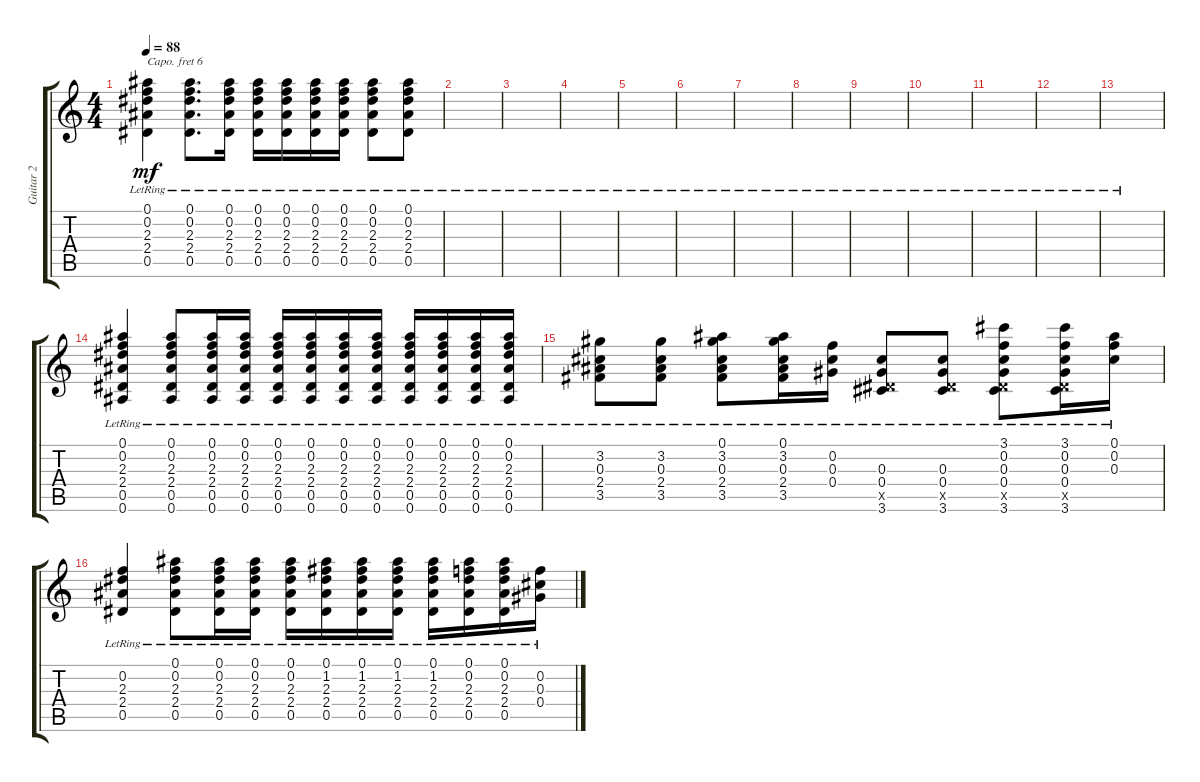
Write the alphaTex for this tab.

\track ("Guitar 2" "Guitar 2") {instrument acousticguitarsteel}
\staff {score tabs}
\capo 6
\tuning (E4 B3 G3 D3 A2 E2) {hide}
\ts (4 4)
\tempo 88
\clef g2
\ks c
(0.1{lr} 0.2{lr} 2.3{lr} 2.4{lr} 0.5{lr}).4{dy mf} (0.1{lr} 0.2{lr} 2.3{lr} 2.4{lr} 0.5{lr}).8{d} (0.1{lr} 0.2{lr} 2.3{lr} 2.4{lr} 0.5{lr}).16 (0.1{lr} 0.2{lr} 2.3{lr} 2.4{lr} 0.5{lr}).16 (0.1{lr} 0.2{lr} 2.3{lr} 2.4{lr} 0.5{lr}).16 (0.1{lr} 0.2{lr} 2.3{lr} 2.4{lr} 0.5{lr}).16 (0.1{lr} 0.2{lr} 2.3{lr} 2.4{lr} 0.5{lr}).16 (0.1{lr} 0.2{lr} 2.3{lr} 2.4{lr} 0.5{lr}).8 (0.1{lr} 0.2{lr} 2.3{lr} 2.4{lr} 0.5{lr}).8 |
|
|
|
|
|
|
|
|
|
|
|
|
(0.1{lr} 0.2{lr} 2.3{lr} 2.4{lr} 0.5{lr} 0.6{lr}).4 (0.1{lr} 0.2{lr} 2.3 2.4{lr} 0.5{lr} 0.6{lr}).8 (0.1{lr} 0.2{lr} 2.3 2.4{lr} 0.5{lr} 0.6{lr}).16 (0.1{lr} 0.2{lr} 2.3 2.4{lr} 0.5{lr} 0.6{lr}).16 (0.1{lr} 0.2{lr} 2.3{lr} 2.4{lr} 0.5{lr} 0.6{lr}).16 (0.1{lr} 0.2{lr} 2.3{lr} 2.4{lr} 0.5{lr} 0.6{lr}).16 (0.1{lr} 0.2{lr} 2.3{lr} 2.4{lr} 0.5{lr} 0.6{lr}).16 (0.1{lr} 0.2{lr} 2.3{lr} 2.4{lr} 0.5{lr} 0.6{lr}).16 (0.1{lr} 0.2{lr} 2.3{lr} 2.4{lr} 0.5{lr} 0.6{lr}).16 (0.1{lr} 0.2{lr} 2.3{lr} 2.4{lr} 0.5{lr} 0.6{lr}).16 (0.1{lr} 0.2{lr} 2.3{lr} 2.4{lr} 0.5{lr} 0.6{lr}).16 (0.1{lr} 0.2{lr} 2.3{lr} 2.4{lr} 0.5{lr} 0.6{lr}).16 |
(3.2{lr} 0.3{lr} 2.4{lr} 3.5{lr}).8 (3.2{lr} 0.3{lr} 2.4{lr} 3.5{lr}).8 (0.1{lr} 3.2{lr} 0.3{lr} 2.4{lr} 3.5{lr}).8 (0.1{lr} 3.2{lr} 0.3{lr} 2.4{lr} 3.5{lr}).16 (0.2{lr} 0.3{lr} 0.4{lr}).16 (0.3{lr} 0.4{lr} 0.5{x} 3.6{lr}).8 (0.3{lr} 0.4{lr} 0.5{x} 3.6{lr}).8 (3.1{lr} 0.2{lr} 0.3{lr} 0.4{lr} 0.5{x} 3.6{lr}).8 (3.1{lr} 0.2{lr} 0.3{lr} 0.4{lr} 0.5{x} 3.6{lr}).16 (0.1{lr} 0.2{lr} 0.3{lr}).16 |
(0.2{lr} 2.3{lr} 2.4{lr} 0.5{lr}).4 (0.1{lr} 0.2{lr} 2.3{lr} 2.4{lr} 0.5{lr}).8 (0.1{lr} 0.2{lr} 2.3{lr} 2.4{lr} 0.5{lr}).16 (0.1{lr} 0.2{lr} 2.3{lr} 2.4{lr} 0.5{lr}).16 (0.1{lr} 0.2{lr} 2.3{lr} 2.4 0.5{lr}).16 (0.1{lr} 1.2{lr} 2.3{lr} 2.4{lr} 0.5{lr}).16 (0.1{lr} 1.2{lr} 2.3{lr} 2.4{lr} 0.5{lr}).16 (0.1{lr} 1.2{lr} 2.3{lr} 2.4{lr} 0.5{lr}).16 (0.1{lr} 1.2{lr} 2.3{lr} 2.4{lr} 0.5{lr}).16 (0.1{lr} 0.2{lr} 2.3{lr} 2.4{lr} 0.5{lr}).16 (0.1{lr} 0.2{lr} 2.3{lr} 2.4{lr} 0.5{lr}).16 (0.2{lr} 0.3{lr} 0.4{lr}).16
